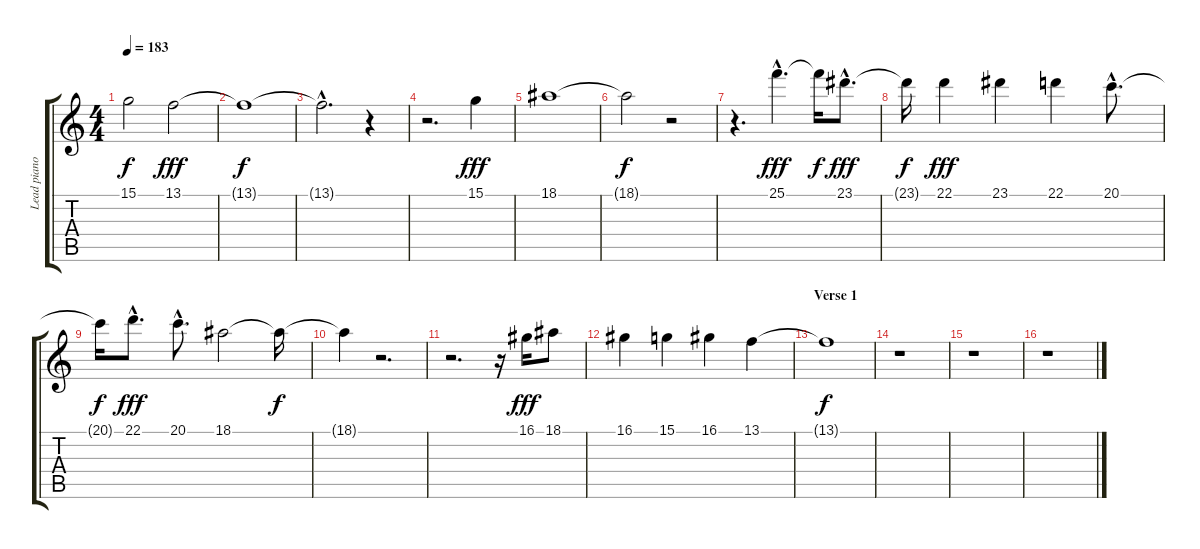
\track ("Lead piano / Main melody" "Lead piano") {instrument acousticgrandpiano}
\staff {score tabs}
\tuning (E4 B3 G3 D3 A2 E2) {hide}
\ts (4 4)
\tempo 183
\clef g2
\ks c
15.1{t}.2{dy f} 13.1.2{dy fff} |
13.1{t}.1{dy f} |
13.1{hac t}.2{d} r.4 |
r.2{d} 15.1.4{dy fff} |
18.1.1 |
18.1{t}.2{dy f} r.2 |
r.4{d} 25.1{hac}.4{d dy fff} 25.1{t}.16{dy f} 23.1{hac}.8{d dy fff} |
23.1{t}.16{dy f} 22.1.4{dy fff} 23.1.4 22.1.4 20.1{hac}.8{d} |
20.1{t}.16{dy f} 22.1{hac}.8{d dy fff} 20.1{hac}.8{d} 18.1.2 18.1{t}.16{dy f} |
18.1{t}.4 r.2{d} |
r.2{d} r.16 16.1.16{dy fff} 18.1.8 |
16.1.4 15.1.4 16.1.4 13.1.4 |
\section ("" "Verse 1")
13.1{t}.1{dy f} |
r.1 |
r.1 |
r.1
